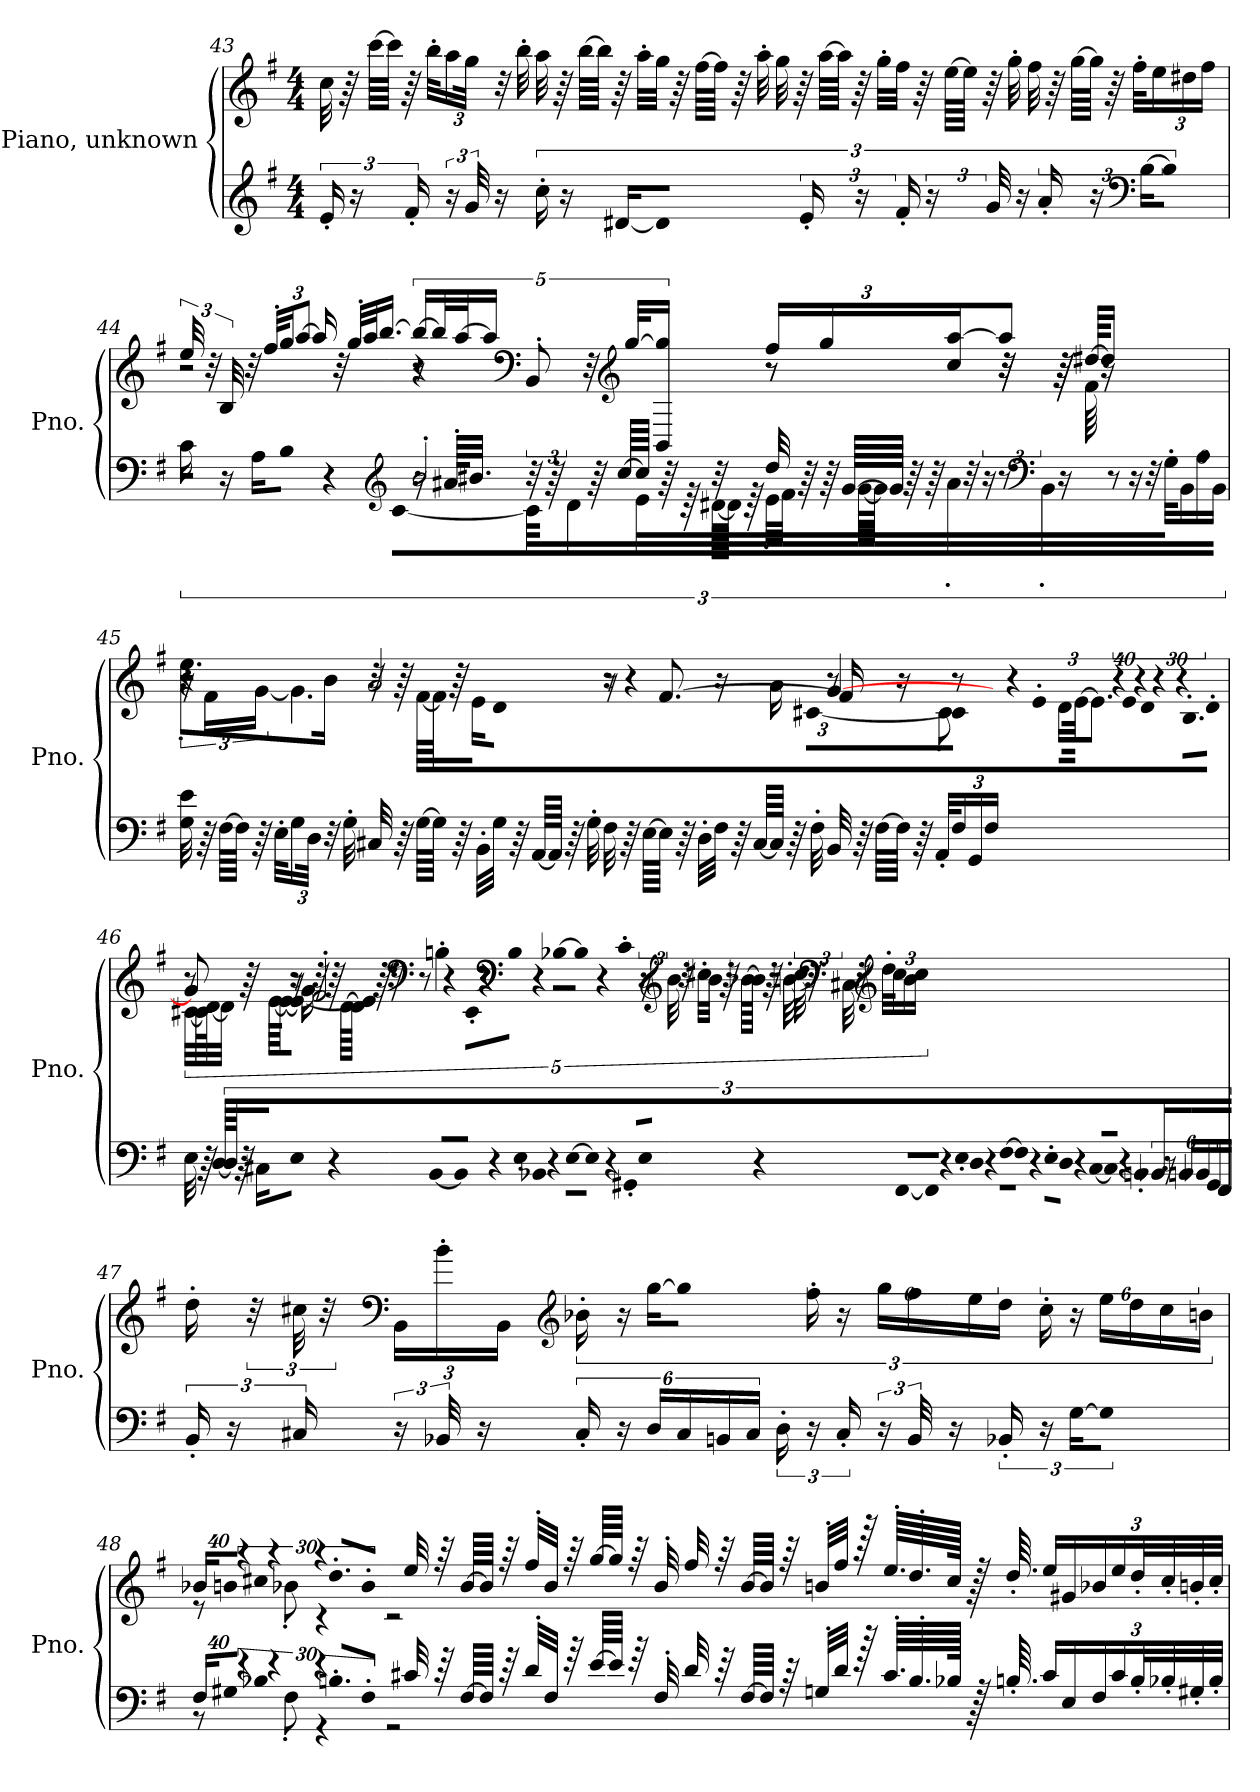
**kern	**kern
*part1	*part1
*staff2	*staff1
*I"Piano, unknown	*
*I'Pno.	*
!!LO:LB:g=z
*clefG2	*clefG2
*k[f#]	*k[f#]
*M4/4	*M4/4
=43	=43
24e'/	32cc\
.	64r
24r	.
.	[64ccc\LLLL
.	64ccc\JJJJ]
.	64r
24f#'/	.
.	32bb'\KLL
*	*Xbrackettup
24r	24aa\
48g/	48gg\JJk
16r	32r
.	32bb'\
24cc'\	32aa\
.	64r
24r	.
.	[64bb\LLLL
.	64bb\JJJJ]
.	64r
[24d#X/KL	.
.	32aa'\LLL
8d#/J]	32gg\JJJ
.	64r
.	[64ff#\LLLL
.	64ff#\JJJJ]
.	64r
.	32aa'\
24e'/	32gg\
.	64r
24r	.
.	[64aa\LLLL
.	64aa\JJJJ]
.	64r
24f#'/	.
.	32gg'\LLL
24r	32ff#\JJJ
.	64r
48g/	.
.	[64ee\LLLL
16r	64ee\JJJJ]
.	64r
.	32gg'\
24a'/	32ff#\
.	64r
24r	.
.	[64gg\LLLL
.	64gg\JJJJ]
.	64r
*clefF4	*
[24B\KL	.
.	32ff#'\KLL
8B\J]	24ee\
.	24dd#X\
.	24ff#\JJ
!!LO:LB:g=z
=44	=44
*^	*
*	*^	*
*	*	*	*brackettup
*	*	*	*^
*	*	*	*	*^
2r	24c\	2r	48ee/	2r	2r
.	.	.	48r	.	.
.	24r	.	48B/	.	.
.	.	.	32r	.	.
.	24A\LL	.	.	.	.
.	.	.	32ff#'/KLL	.	.
*	*	*	*Xbrackettup	*	*
.	32B\JJk	.	24gg/J	.	.
.	64r	.	.	.	.
.	.	.	[12aa/J	.	.
*clefG2	*	*	*	*	*
.	[64c\LLLL	.	.	.	.
.	96c\JJJJ]	.	.	.	.
.	96r	.	.	.	.
.	24d\	.	.	.	.
.	32e\	.	16aa/]	.	.
.	64r	.	.	.	.
.	[64d#X\LLLL	.	.	.	.
.	64d#\JJJJ]	.	32r	.	.
.	64r	.	.	.	.
.	32e'\LLL	.	32gg'/LLL	.	.
.	32f#\JJJ	.	32aa/J	.	.
.	64r	.	[16.bb/JJ	.	.
.	[64g\LLLL	.	.	.	.
.	64g\JJJJ]	.	.	.	.
.	64r	.	.	.	.
.	32a'\	.	.	.	.
*	*	*	*brackettup	*	*
2b'/	24r	16r	20bb/LL_	4r	8r
*clefF4	*	*	*	*	*
.	48BB'\	.	.	.	.
.	.	.	40bb/L]	.	.
.	16r	64C#X'/KLLL	.	.	.
.	.	.	[40aa/J	.	.
.	.	32.D#X/JJJ	.	.	.
.	.	.	20aa/JJ]	.	.
*	*	*	*clefF4	*	*
.	8r	32r	.	.	8BB'/
.	.	.	40r	.	.
.	.	64r	.	.	.
.	.	[64E/LLLL	.	.	.
*	*	*	*clefG2	*	*
.	.	.	[40gg/KLL	.	.
.	.	64E/JJJJ]	.	.	.
.	.	.	20BB/ 20gg/]JJ	.	.
.	.	64r	.	.	.
.	.	32r	.	.	.
*	*	*	*Xbrackettup	*	*
.	16r	32F#/	24ff#/LL	8r	8r
.	.	64r	.	.	.
.	.	.	24gg/	.	.
.	.	[64BB/LLLL	.	.	.
.	32r	64BB/JJJJ]	.	.	.
.	.	64r	.	.	.
.	.	.	24cc/ [24aa/J	.	.
.	32G'\KLL	32r	.	.	.
*	*Xbrackettup	*	*	*	*
.	24BB\	8r	8aa/J]	32r	32r
.	.	.	.	64r	64r
.	24A\	.	.	.	.
.	.	.	.	64f#\	[64dd#X/KKLL
.	.	.	.	16r	16dd#/JJ]
.	24BB\JJ	.	.	.	.
*v	*v	*v	*	*	*
!!LO:PB:g=z
=45	=45	=45	=45
*	*	*	*^
*	*	*	*	*brackettup
32G\ 32e\	4r	8.ee'\L	2r	24r
64r	.	.	.	.
.	.	.	.	24f#\LL
[64F#\LLLL	.	.	.	.
64F#\JJJJ]	.	.	.	.
64r	.	.	.	.
.	.	.	.	[24g\JJ
32E'\KLL	.	.	.	.
24G\	.	.	.	4.g\]
48D\JJk	.	.	.	.
32r	.	16b\Jk	.	.
32G'\	.	.	.	.
32C#X/	2a/	32r	.	.
64r	.	64r	.	.
[64G\LLLL	.	[64f#\LLLL	.	.
64G\JJJJ]	.	96f#\JJJJ]	.	.
.	.	96r	.	.
64r	.	.	.	.
.	.	24e\LL	.	.
32BB'\LLL	.	.	.	.
32G\JJJ	.	32d\JJk	.	.
64r	.	64r	.	.
[64AA/LLLL	.	[64c#X\LLLL	.	.
64AA/JJJJ]	.	64c#\JJJJ]	.	.
64r	.	64r	.	.
32G'\	.	32e'\	.	.
*	*	*Xbrackettup	*	*
32F#\	.	24d\LL	16r	8r
64r	.	.	.	.
.	.	[48e\JK	.	.
[64E\LLLL	.	.	.	.
64E\JJJJ]	.	8.e\J]	[8.f#/	.
64r	.	.	.	.
32D'\LLL	.	.	.	.
32F#\JJJ	.	.	.	16r
64r	.	.	.	.
[64C#/LLLL	.	.	.	.
64C#/JJJJ]	.	.	.	16a\
64r	.	.	.	.
32F#'\	.	.	.	.
*	*	*brackettup	*	*
!	!	!LO:N:vis=32	!	!
32BB/	[4g/	640%23r	16f#/]	8r
64r	.	.	.	.
!	!	!LO:N:vis=32	!	!
.	.	640%23e\	.	.
[64F#\LLLL	.	.	.	.
64F#\JJJJ]	.	.	16r	.
!	!	!LO:N:vis=64	!	!
.	.	960%17r	.	.
64r	.	.	.	.
!	!	!LO:N:vis=64	!	!
.	.	960%17d\	.	.
32AA'/KLL	.	.	.	.
!	!	!LO:N:vis=32	!	!
.	.	640%23r	.	.
24F#/	.	.	8r	8c#'\
!	!	!LO:N:vis=64	!	!
.	.	960%17r	.	.
!	!	!LO:N:vis=32.	!	!
.	.	1920%103B'\LLL	.	.
24GG/	.	.	.	.
24F#/JJ	.	.	.	.
!	!	!LO:N:vis=32	!	!
.	.	640%23d'\JJJ	.	.
1920ryy	1920ryy	.	1920ryy	1920ryy
*	*	*	*v	*v
!!LO:LB:g=z
=46	=46	=46	=46
32E\	8g/]	[40c#X\LLL	8r
.	.	80c#\L]	.
64r	.	.	.
.	.	[80d\J	.
[64D\LLLL	.	.	.
.	.	40d\JJJ]	.
*brackettup	*	*	*
96D\JJJJ]	.	.	.
96r	.	.	.
.	.	80r	.
24C#X\LL	.	.	.
.	.	[80e\KLLL	.
.	.	40e\JJ_	.
32E\JJk	8r	8e\J_	16r
64r	.	.	.
[64BB/LLLL	.	.	.
64BB/JJJJ]	.	.	16g\
64r	.	.	.
32E'\	.	.	.
32BB-X/	2f#'/	16e\]	32r
64r	.	.	64r
[64E\LLLL	.	.	[64d\LLLL
64E\JJJJ]	.	32r	64d\JJJJ]
64r	.	.	64r
32GG#X'/LLL	.	32c#'\LLL	32r
*	*clefF4	*	*
32E/JJJ	.	32B\JJJ	8r
64r	.	64r	.
[64FF#/LLLL	.	[64B-X\LLLL	.
64FF#/JJJJ]	.	64B-\JJJJ]	.
64r	.	64r	.
32E'\	.	32c#'\	.
32D\	.	24r	4Bn'\
64r	.	.	.
*	*clefG2	*	*
.	.	48b\	.
[64F#\LLLL	.	.	.
64F#\JJJJ]	.	32r	.
64r	.	.	.
32E'\LLL	.	32cc#X'\LLL	.
32D\JJJ	.	32b\JJJ	.
64r	.	64r	.
[64C#/LLLL	.	[64b-X\LLLL	.
64C#/JJJJ]	.	64b-\JJJJ]	.
64r	.	64r	.
32BBn'/	.	32bn'\	.
24BB-X/	4r	48cc#\	4r
.	.	48r	.
*	*clefF4	*	*
24r	.	48C#X\	.
.	.	32r	.
24BBn/LL	.	.	.
*	*clefG2	*	*
.	.	32dd'\KLL	.
*Xbrackettup	*	*Xbrackettup	*
24BB-X/	.	24cc#\	.
24GG#/	.	24b\	.
24FF#/JJ	.	24cc#\JJ	.
*	*v	*v	*v
!!LO:LB:g=z
=47	=47
*brackettup	*
24BB'/	16dd'\
24r	.
*	*brackettup
.	48r
24C#X/	48cc#X\
.	48r
*	*clefF4
*	*Xbrackettup
24r	24BB\LL
48BB-X/	24b'\
16r	.
.	24BB\JJ
*	*clefG2
*	*brackettup
24C#'/	24b-X'\
24r	24r
24D/LL	[24gg\KL
*Xbrackettup	*
24C#/	8gg\J]
24BBn/	.
24C#/JJ	.
*brackettup	*
24D'\	24ff#'\
24r	24r
24C#'/	24gg\LL
*	*Xbrackettup
24r	24ff#\
48BB/	24ee\
16r	.
.	24dd\JJ
*	*brackettup
24BB-X'/	24cc#'\
24r	24r
[24G\KL	24ee\LL
*	*Xbrackettup
8G\J]	24dd\
.	24cc#\
.	24bn\JJ
!!LO:LB:g=z
=48	=48
!LO:N:vis=32	!
*^	*
*	*	*brackettup
!	!	!LO:N:vis=32
*	*	*^
640%23F#/LLL	8r	640%23b-X/LLL	8r
!LO:N:vis=32	!	!LO:N:vis=32	!
640%23G#X/JJJ	.	640%23bn/JJJ	.
!LO:N:vis=64	!	!LO:N:vis=64	!
960%17r	.	960%17r	.
!LO:N:vis=64	!	!LO:N:vis=64	!
960%17B-X/	.	960%17cc#X/	.
!LO:N:vis=32	!	!LO:N:vis=32	!
640%23r	.	640%23r	.
.	8F#'\	.	8b-X'\
!LO:N:vis=64	!	!LO:N:vis=64	!
960%17r	.	960%17r	.
!LO:N:vis=32.	!	!LO:N:vis=32.	!
1920%103Bn'/LLL	.	1920%103dd'/LLL	.
!LO:N:vis=32	!	!LO:N:vis=32	!
640%23F#'/JJJ	.	640%23b-'/JJJ	.
.	4r	.	4r
32c#X/	.	32ee/	.
64r	.	64r	.
[64F#/LLLL	.	[64b-/LLLL	.
64F#/JJJJ]	.	64b-/JJJJ]	.
64r	.	64r	.
32d'/LLL	.	32ff#'/LLL	.
32F#/JJJ	.	32b-/JJJ	.
64r	.	64r	.
[64e/LLLL	.	[64gg/LLLL	.
64e/JJJJ]	.	64gg/JJJJ]	.
64r	.	64r	.
32F#'/	.	32b-'/	.
.	2r	.	2r
32d/	.	32ff#/	.
64r	.	64r	.
[64F#/LLLL	.	[64b-/LLLL	.
64F#/JJJJ]	.	64b-/JJJJ]	.
64r	.	64r	.
32Gn'/LLL	.	32bn'/LLL	.
32d/JJJ	.	32ff#/JJJ	.
128r	.	128r	.
64.c#'/LLLL	.	64.ee'/LLLL	.
64.B'/	.	64.dd'/	.
128B-X/JJJJk	.	128cc#/JJJJk	.
128r	.	128r	.
64.Bn'/	.	64.dd'/	.
*Xbrackettup	*	*Xbrackettup	*
24c#/LL	.	24ee/LL	.
24E/	.	24g#X/	.
24F#/	.	24b-X/	.
24c#/	.	24ee/	.
48B'/L	.	48dd'/L	.
48B-X'/	.	48cc#'/	.
48G#X'/	.	48bn'/	.
48B-'/JJJ	.	48cc#'/JJJ	.
.	1920ryy	.	1920ryy
*v	*v	*	*
*	*v	*v
=	=
*-	*-
